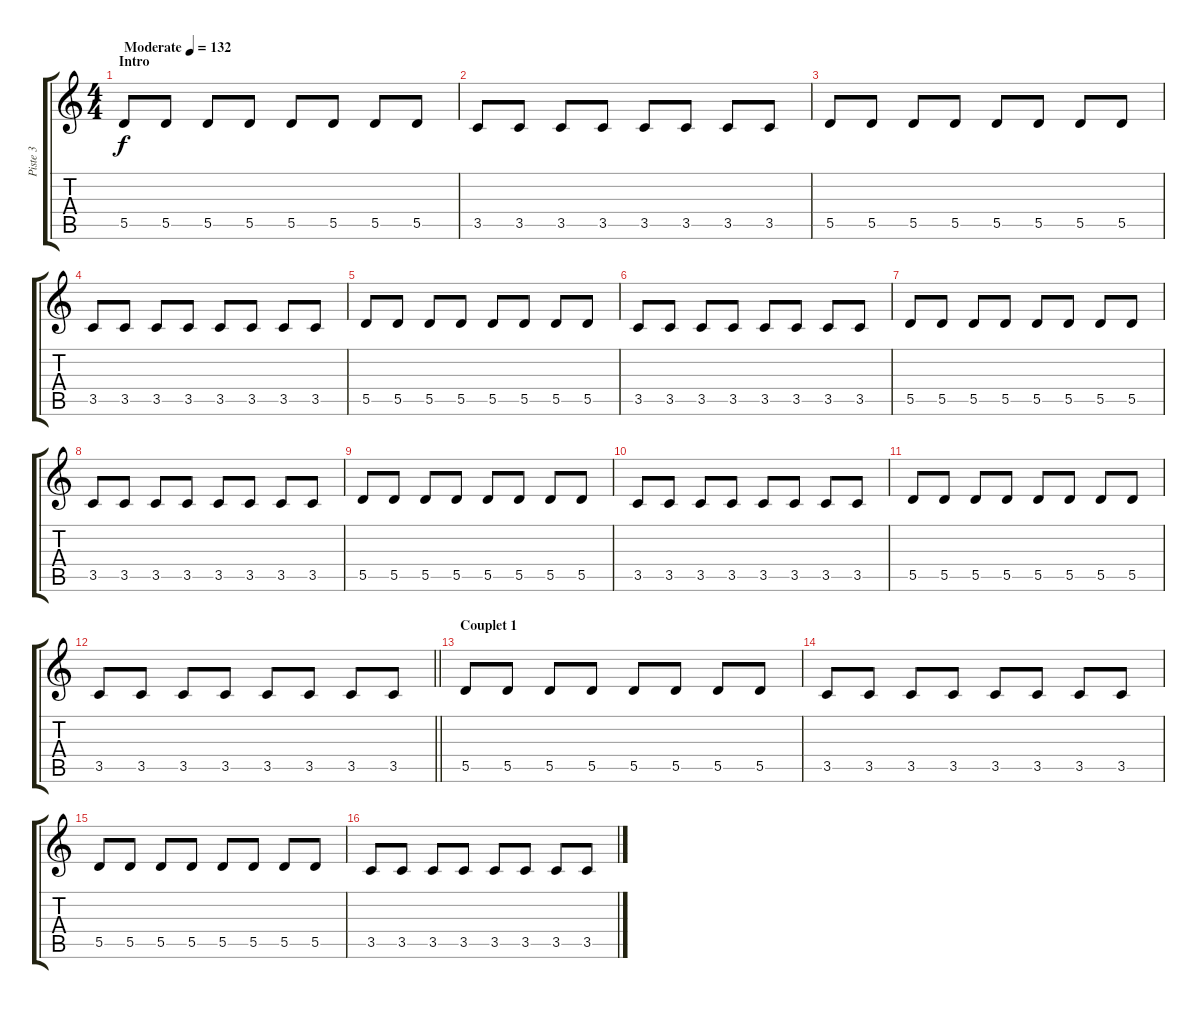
\track ("Piste 3" "Piste 3") {instrument distortionguitar}
\staff {score tabs}
\tuning (E4 B3 G3 D3 A2 E2) {hide}
\ts (4 4)
\section ("" "Intro")
\tempo (132 "Moderate")
\clef g2
\ks c
5.5.8{dy f instrument distortionguitar} 5.5.8 5.5.8 5.5.8 5.5.8 5.5.8 5.5.8 5.5.8 |
3.5.8 3.5.8 3.5.8 3.5.8 3.5.8 3.5.8 3.5.8 3.5.8 |
5.5.8 5.5.8 5.5.8 5.5.8 5.5.8 5.5.8 5.5.8 5.5.8 |
3.5.8 3.5.8 3.5.8 3.5.8 3.5.8 3.5.8 3.5.8 3.5.8 |
5.5.8 5.5.8 5.5.8 5.5.8 5.5.8 5.5.8 5.5.8 5.5.8 |
3.5.8 3.5.8 3.5.8 3.5.8 3.5.8 3.5.8 3.5.8 3.5.8 |
5.5.8 5.5.8 5.5.8 5.5.8 5.5.8 5.5.8 5.5.8 5.5.8 |
3.5.8 3.5.8 3.5.8 3.5.8 3.5.8 3.5.8 3.5.8 3.5.8 |
5.5.8 5.5.8 5.5.8 5.5.8 5.5.8 5.5.8 5.5.8 5.5.8 |
3.5.8 3.5.8 3.5.8 3.5.8 3.5.8 3.5.8 3.5.8 3.5.8 |
5.5.8 5.5.8 5.5.8 5.5.8 5.5.8 5.5.8 5.5.8 5.5.8 |
\barLineRight lightlight
3.5.8 3.5.8 3.5.8 3.5.8 3.5.8 3.5.8 3.5.8 3.5.8 |
\section ("" "Couplet 1")
5.5.8 5.5.8 5.5.8 5.5.8 5.5.8 5.5.8 5.5.8 5.5.8 |
3.5.8 3.5.8 3.5.8 3.5.8 3.5.8 3.5.8 3.5.8 3.5.8 |
5.5.8 5.5.8 5.5.8 5.5.8 5.5.8 5.5.8 5.5.8 5.5.8 |
3.5.8 3.5.8 3.5.8 3.5.8 3.5.8 3.5.8 3.5.8 3.5.8
